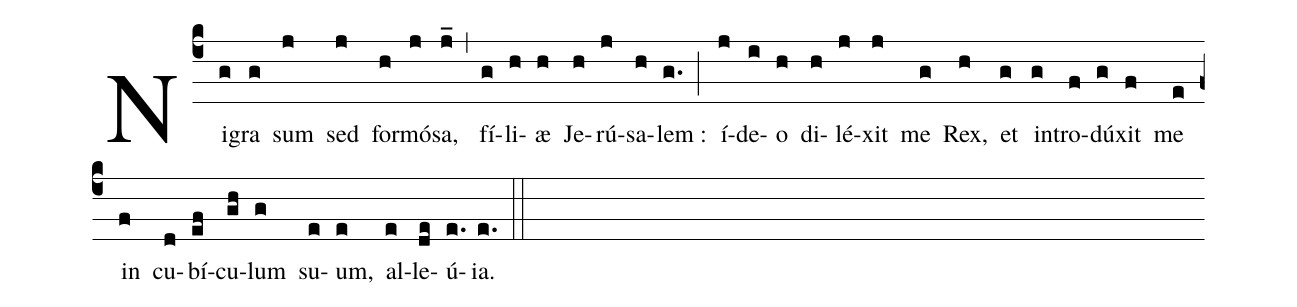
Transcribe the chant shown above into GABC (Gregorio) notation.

%%
(c4) Nig(g)ra(g) sum(j) sed(j) for(h)m<v>\'{o}</v>(j)sa,(j_) (,) f<v>\'{i}</v>(g)li(h)<sp>ae</sp>(h) Je(h)r<v>\'{u}</v>(j)sa(h)lem :(g.) (;) <v>\'{i}</v>(j)de(i)o(h) di(h)l<v>\'{e}</v>(j)xit(j) me(g) Rex,(h) et(g) in(g)tro(f)d<v>\'{u}</v>(g)xit(f) me(e) in(f) cu(d)b<v>\'{i}</v>(ef)cu(gh)lum(g) su(e)um,(e) al(e)le(de)<v>\'{u}</v>(e.)ia.(e.) (::)

% http://www.e-codices.unifr.ch/en/sbe/0611/216v
